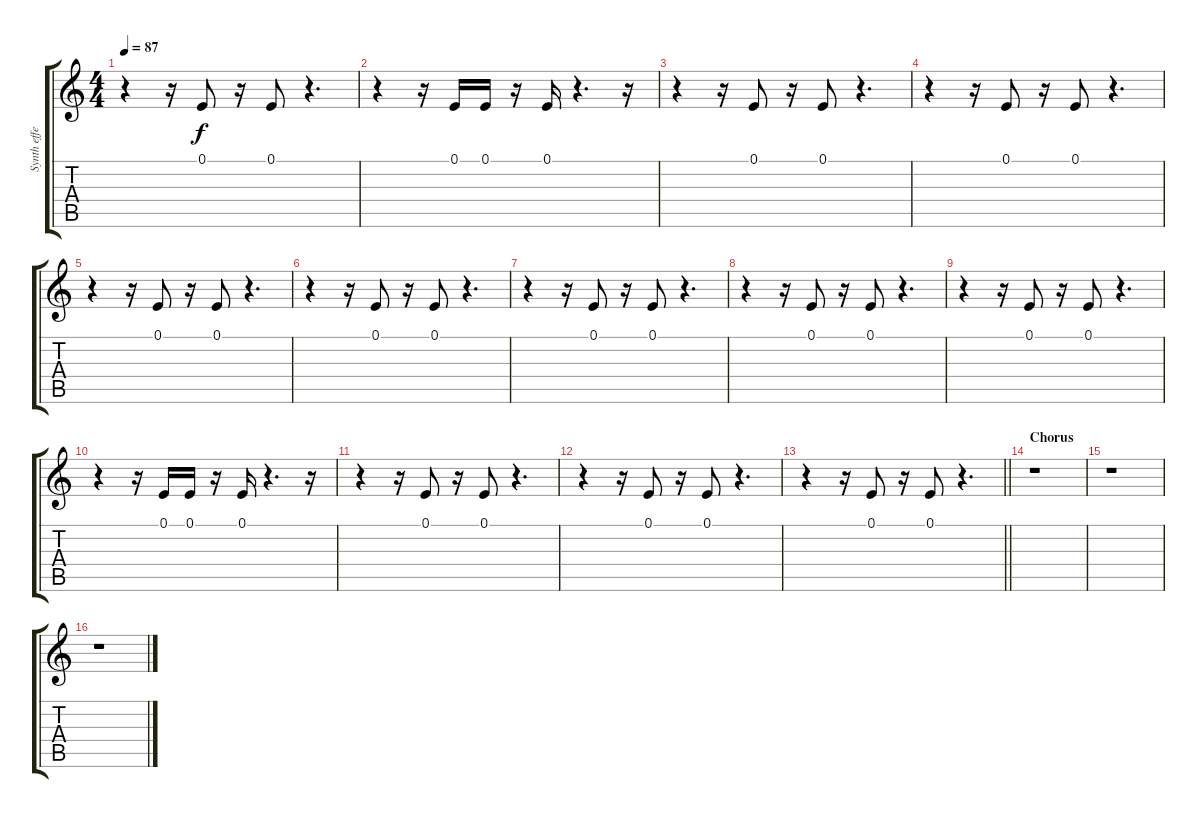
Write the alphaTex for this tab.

\track ("Synth effects" "Synth effe") {instrument sitar}
\staff {score tabs}
\tuning (E4 B3 G3 D3 A2 E2) {hide}
\ts (4 4)
\tempo 87
\clef g2
\ks c
r.4{dy f} r.16 0.1.8 r.16 0.1.8 r.4{d} |
r.4 r.16 0.1.16 0.1.16 r.16 0.1.16 r.4{d} r.16 |
r.4 r.16 0.1.8 r.16 0.1.8 r.4{d} |
r.4 r.16 0.1.8 r.16 0.1.8 r.4{d} |
r.4 r.16 0.1.8 r.16 0.1.8 r.4{d} |
r.4 r.16 0.1.8 r.16 0.1.8 r.4{d} |
r.4 r.16 0.1.8 r.16 0.1.8 r.4{d} |
r.4 r.16 0.1.8 r.16 0.1.8 r.4{d} |
r.4 r.16 0.1.8 r.16 0.1.8 r.4{d} |
r.4 r.16 0.1.16 0.1.16 r.16 0.1.16 r.4{d} r.16 |
r.4 r.16 0.1.8 r.16 0.1.8 r.4{d} |
r.4 r.16 0.1.8 r.16 0.1.8 r.4{d} |
\barLineRight lightlight
r.4 r.16 0.1.8 r.16 0.1.8 r.4{d} |
\section ("" "Chorus")
r.1 |
r.1 |
r.1
